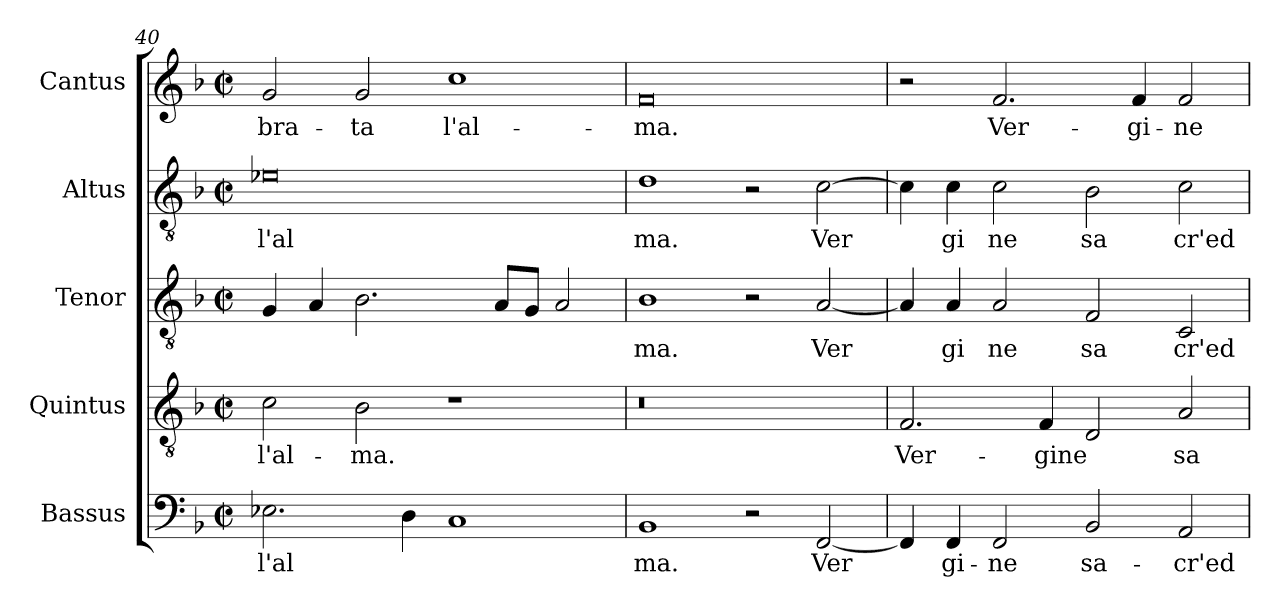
**kern	**text	**kern	**text	**kern	**text	**kern	**text	**kern	**text
*part5	*part5	*part4	*part4	*part3	*part3	*part2	*part2	*part1	*part1
*staff5	*staff5	*staff4	*staff4	*staff3	*staff3	*staff2	*staff2	*staff1	*staff1
*I"Bassus	*	*I"Quintus	*	*I"Tenor	*	*I"Altus	*	*I"Cantus	*
*clefF4	*	*clefGv2	*	*clefGv2	*	*clefGv2	*	*clefG2	*
*k[b-]	*	*k[b-]	*	*k[b-]	*	*k[b-]	*	*k[b-]	*
*F:	*	*F:	*	*F:	*	*F:	*	*F:	*
*M2/2	*	*M2/2	*	*M2/2	*	*M2/2	*	*M2/2	*
*met(c|)	*	*met(c|)	*	*met(c|)	*	*met(c|)	*	*met(c|)	*
=40	=40	=40	=40	=40	=40	=40	=40	=40	=40
!	!LO:LY:b	!	!LO:LY:b	!	!LO:LY:b:cj	!	!LO:LY:b	!	!LO:LY:b:cj
2.E-\	l'al-	2c\	l'al-	4G/	.	0e-X	l'al	2g/	-bra-
!	!	!	!	!	!LO:LY:b:cj	!	!	!	!
.	.	.	.	4A/	.	.	.	.	.
!	!	!	!LO:LY:b	!	!LO:LY:b:cj	!	!	!	!LO:LY:b:cj
.	.	2B-\	-ma.	2.B-\	.	.	.	2g/	-ta
!	!LO:LY:b	!	!	!	!	!	!	!	!
4D\	--	.	.	.	.	.	.	.	.
!	!LO:LY:b	!	!	!	!	!	!	!	!LO:LY:b:cj
1C	--	1r	.	.	.	.	.	1cc	l'al-
!	!	!	!	!	!LO:LY:b:cj	!	!	!	!
.	.	.	.	8A/L	.	.	.	.	.
!	!	!	!	!	!LO:LY:b:cj	!	!	!	!
.	.	.	.	8G/J	.	.	.	.	.
!	!	!	!	!	!LO:LY:b:cj	!	!	!	!
.	.	.	.	2A/	.	.	.	.	.
=41	=41	=41	=41	=41	=41	=41	=41	=41	=41
!	!LO:LY:b	!	!	!	!LO:LY:b:cj	!	!LO:LY:b	!	!LO:LY:b:cj
1BB-	-ma.	0r	.	1B-	ma.	1d	ma.	0f	-ma.
2r	.	.	.	2r	.	2r	.	.	.
!	!LO:LY:b	!	!	!	!LO:LY:b:cj	!	!LO:LY:b	!	!
[<2FF/	Ver-	.	.	[<2A/	Ver	[>2c\	Ver	.	.
=42	=42	=42	=42	=42	=42	=42	=42	=42	=42
!	!LO:LY:b	!	!LO:LY:b	!	!LO:LY:b:cj	!	!LO:LY:b	!	!
4FF/]	--	2.F/	Ver-	4A/]	.	4c\]	.	2r	.
!	!LO:LY:b	!	!	!	!LO:LY:b:cj	!	!LO:LY:b	!	!
4FF/	-gi-	.	.	4A/	gi	4c\	gi	.	.
!	!LO:LY:b	!	!	!	!LO:LY:b:cj	!	!LO:LY:b	!	!LO:LY:b:cj
2FF/	-ne	.	.	2A/	ne	2c\	ne	2.f/	Ver-
!	!	!	!LO:LY:b	!	!	!	!	!	!
.	.	4F/	-gine	.	.	.	.	.	.
!	!LO:LY:b	!	!LO:LY:b	!	!LO:LY:b:cj	!	!LO:LY:b	!	!
2BB-/	sa-	2D/	.	2F/	sa	2B-\	sa	.	.
!	!	!	!	!	!	!	!	!	!LO:LY:b:cj
.	.	.	.	.	.	.	.	4f/	-gi-
!	!LO:LY:b	!	!LO:LY:b	!	!LO:LY:b:cj	!	!LO:LY:b	!	!LO:LY:b:cj
2AA/	-cr'ed	2A/	sa-	2C/	cr'ed	2c\	cr'ed	2f/	-ne
=	=	=	=	=	=	=	=	=	=
*-	*-	*-	*-	*-	*-	*-	*-	*-	*-
